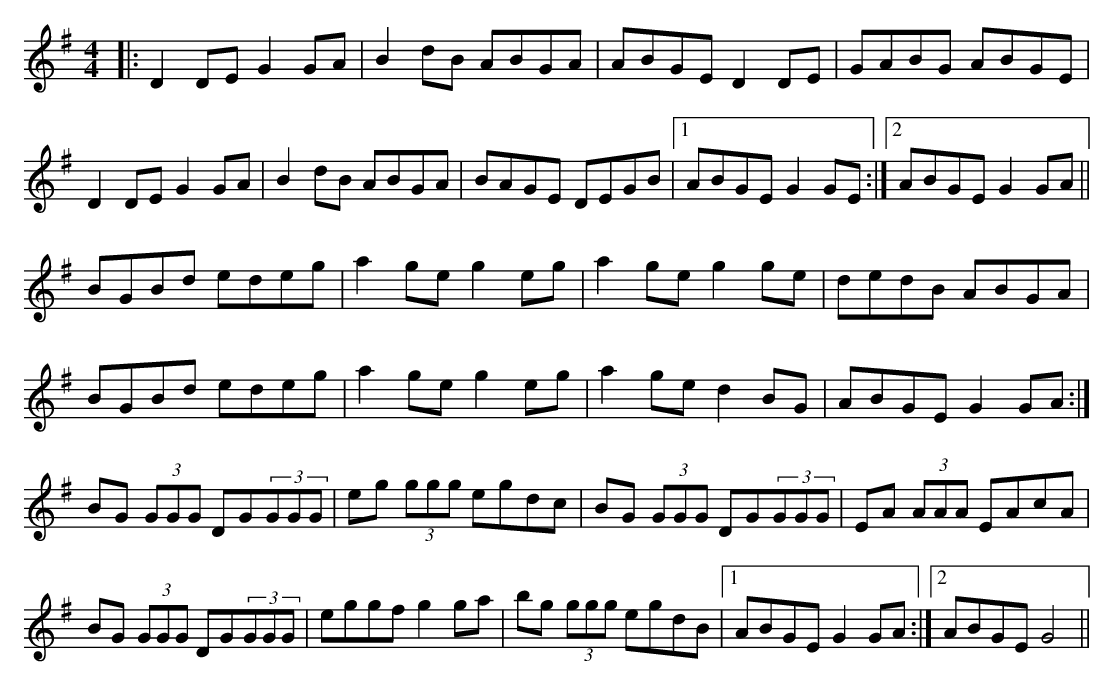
X:1
M:4/4
K:G
|:D2DE G2GA|B2dB ABGA|ABGE D2DE|GABG ABGE|
D2DE G2GA|B2dB ABGA|BAGE DEGB|1 ABGE G2GE:|2 ABGE G2GA||
BGBd edeg|a2ge g2eg|a2ge g2ge|dedB ABGA|
BGBd edeg|a2ge g2eg|a2ge d2BG|ABGE G2GA:|
BG (3GGG DG(3GGG|eg (3ggg egdc|BG (3GGG DG(3GGG|EA (3AAA EAcA|
BG (3GGG DG(3GGG|eggf g2ga|bg (3ggg egdB|1 ABGE G2GA:|2 ABGE G4||
